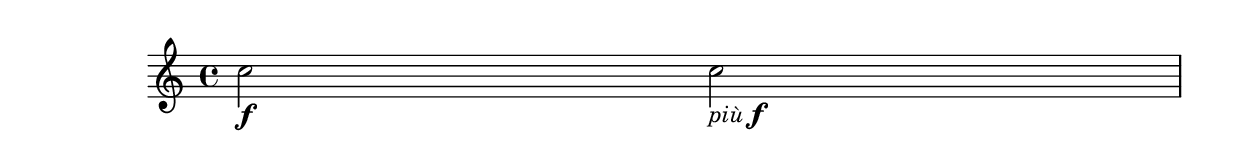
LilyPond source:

%% Do not edit this file; it is auto-generated from LSR http://lsr.dsi.unimi.it
%% This file is in the public domain.
\version "2.11.48"

\header {
  lsrtags = "expressive-marks, text"

  texidoc = "
Some dynamics may involve text indications (such as \"più forte\" or
\"piano subito\"). They can be produced using a @code{\\markup} block.

"
  doctitle = "Combining dynamics with markup texts"
} % begin verbatim
piuF = \markup { \italic più \dynamic f }
\layout { ragged-right = ##f }
\relative c'' {
  c2\f c-\piuF
}

